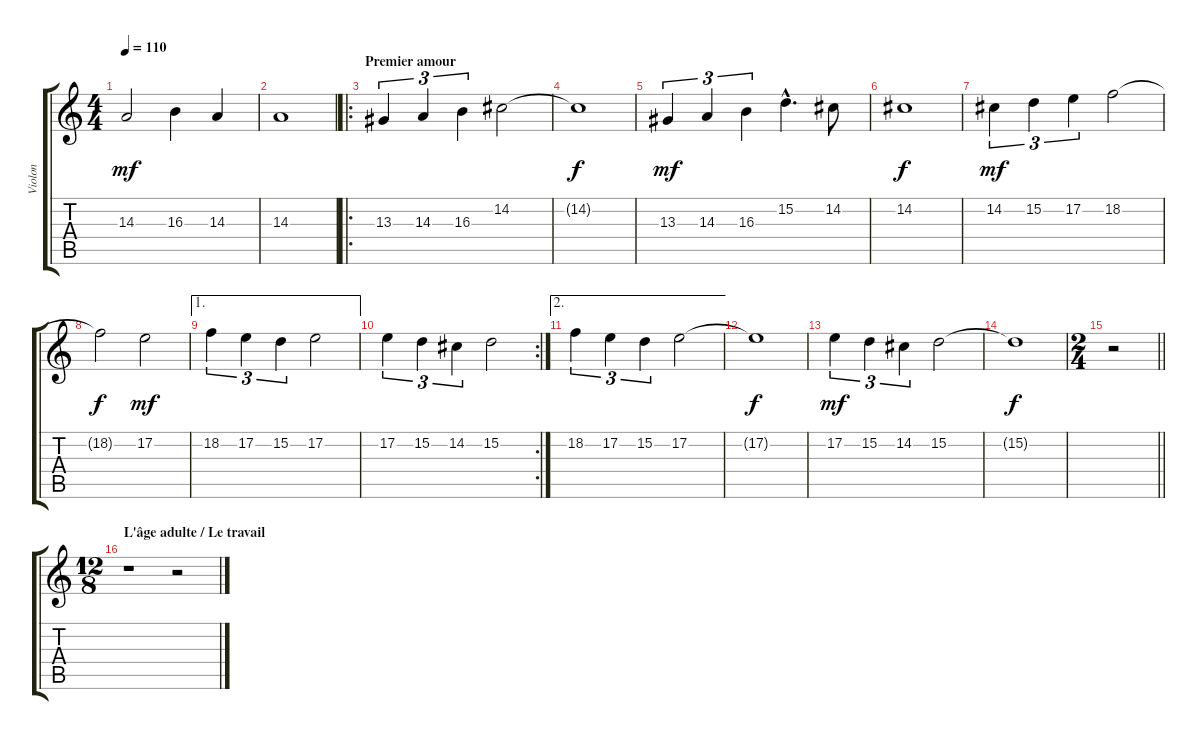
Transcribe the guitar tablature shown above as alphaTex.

\track ("Violon" "Violon") {instrument violin}
\staff {score tabs}
\tuning (E4 B3 G3 D3 A2 E2) {hide}
\ts (4 4)
\tempo 110
\clef g2
\ks c
14.3.2{dy mf} 16.3.4 14.3.4 |
14.3.1 |
\ro
\section ("" "Premier amour")
13.3.4{tu (3 2)} 14.3.4{tu (3 2)} 16.3.4{tu (3 2)} 14.2.2 |
14.2{t}.1{dy f} |
13.3.4{tu (3 2) dy mf} 14.3.4{tu (3 2)} 16.3.4{tu (3 2)} 15.2{hac}.4{d} 14.2.8 |
14.2.1{dy f} |
14.2.4{tu (3 2) dy mf} 15.2.4{tu (3 2)} 17.2.4{tu (3 2)} 18.2.2 |
18.2{t}.2{dy f} 17.2.2{dy mf} |
\ae 1
18.2.4{tu (3 2)} 17.2.4{tu (3 2)} 15.2.4{tu (3 2)} 17.2.2 |
\rc 2
17.2.4{tu (3 2)} 15.2.4{tu (3 2)} 14.2.4{tu (3 2)} 15.2.2 |
\ae 2
18.2.4{tu (3 2)} 17.2.4{tu (3 2)} 15.2.4{tu (3 2)} 17.2.2 |
17.2{t}.1{dy f} |
17.2.4{tu (3 2) dy mf} 15.2.4{tu (3 2)} 14.2.4{tu (3 2)} 15.2.2 |
15.2{t}.1{dy f volume 0} |
\ts (2 4)
\barLineRight lightlight
r.2 |
\ts (12 8)
\section ("" "L'âge adulte / Le travail")
r.1 r.2
